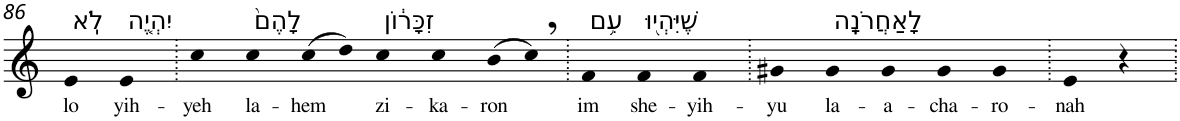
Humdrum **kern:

**kern	**text
*part1	*part1
*staff1	*staff1
*I"Piano	*
*I'Pno	*
!!LO:PB:g=z
*clefG2	*
*k[]	*
=86	=86
!LO:TX:a:t=לֹֽא	!
!	!LO:LY:b
4e	lo
!LO:TX:a:t=יִהְיֶ֤ה	!
!	!LO:LY:b
4e	yih-
=87.	=87.
!	!LO:LY:b
4cc	-yeh
!LO:TX:a:t=לָהֶם֙	!
!	!LO:LY:b
4cc	la-
!	!LO:LY:b
(>8cc	-hem
8dd)	.
!LO:TX:a:t=זִכָּר֔וֹן	!
!	!LO:LY:b
4cc	zi-
!	!LO:LY:b
4cc	-ka-
!	!LO:LY:b
(>8b	-ron
8cc,)	.
=88.	=88.
!LO:TX:a:t=עִ֥ם	!
!	!LO:LY:b
4f	im
!LO:TX:a:t=שֶׁיִּהְי֖וּ	!
!	!LO:LY:b
4f	she-
!	!LO:LY:b
4f	-yih-
=89.	=89.
!	!LO:LY:b
4g#X	-yu
!LO:TX:a:t=לָאַחֲרֹנָֽה	!
!	!LO:LY:b
4g#	la-
!	!LO:LY:b
4g#	-a-
!	!LO:LY:b
4g#	-cha-
!	!LO:LY:b
4g#	-ro-
=90.	=90.
!	!LO:LY:b
4e	-nah
4r	.
=.	=.
*-	*-
